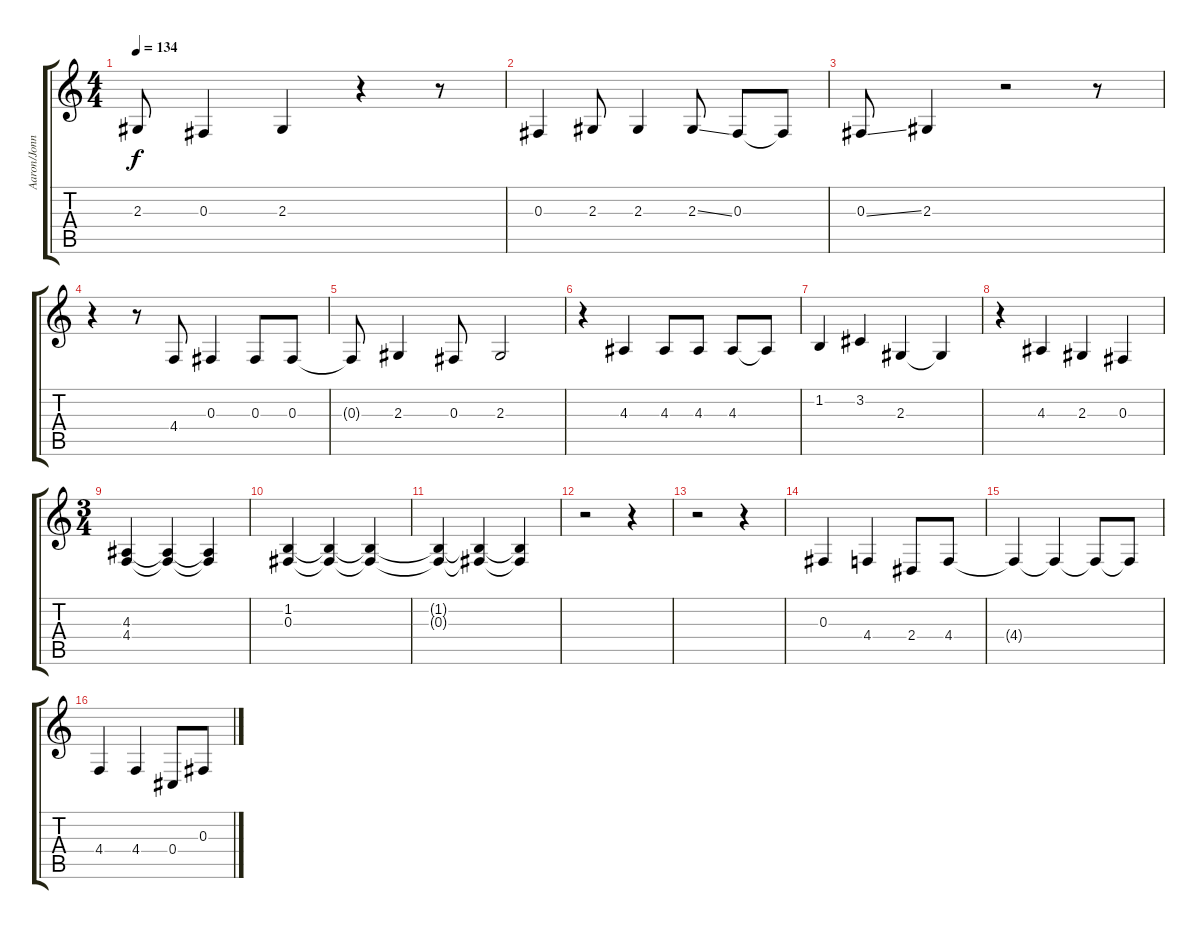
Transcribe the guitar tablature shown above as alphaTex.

\track ("Aaron/Jonny - Vocals" "Aaron/Jonn") {instrument lead2sawtooth}
\staff {score tabs}
\tuning (Eb4 Bb3 Gb3 Db3 Ab2 Eb2) {hide}
\ts (4 4)
\tempo 134
\clef g2
\ks c
2.3{t}.8{dy f} 0.3.4 2.3.4 r.4 r.8 |
0.3.4 2.3.8 2.3.4 2.3{ss}.8 0.3.8 0.3{t}.8 |
0.3{ss}.8 2.3.4 r.2 r.8 |
r.4 r.8 4.4.8 0.3.4 0.3.8 0.3.8 |
0.3{t}.8 2.3.4 0.3.8 2.3.2 |
r.4 4.3.4 4.3.8 4.3.8 4.3.8 4.3{t}.8 |
1.2.4 3.2.4 2.3.4 2.3{t}.4 |
r.4 4.3.4 2.3.4 0.3.4 |
\ts (3 4)
(4.3 4.4).4 (4.3{t} 4.4{t}).4 (4.3{t} 4.4{t}).4 |
(1.2 0.3).4 (1.2{t} 0.3{t}).4 (1.2{t} 0.3{t}).4 |
(1.2{t} 0.3{t}).4 (1.2{t} 0.3{t}).4 (1.2{t} 0.3{t}).4 |
r.2 r.4 |
r.2 r.4 |
0.3.4 4.4.4 2.4.8 4.4.8 |
4.4{t}.4 4.4{t}.4 4.4{t}.8 4.4{t}.8 |
4.4.4 4.4.4 0.4.8 0.3.8
